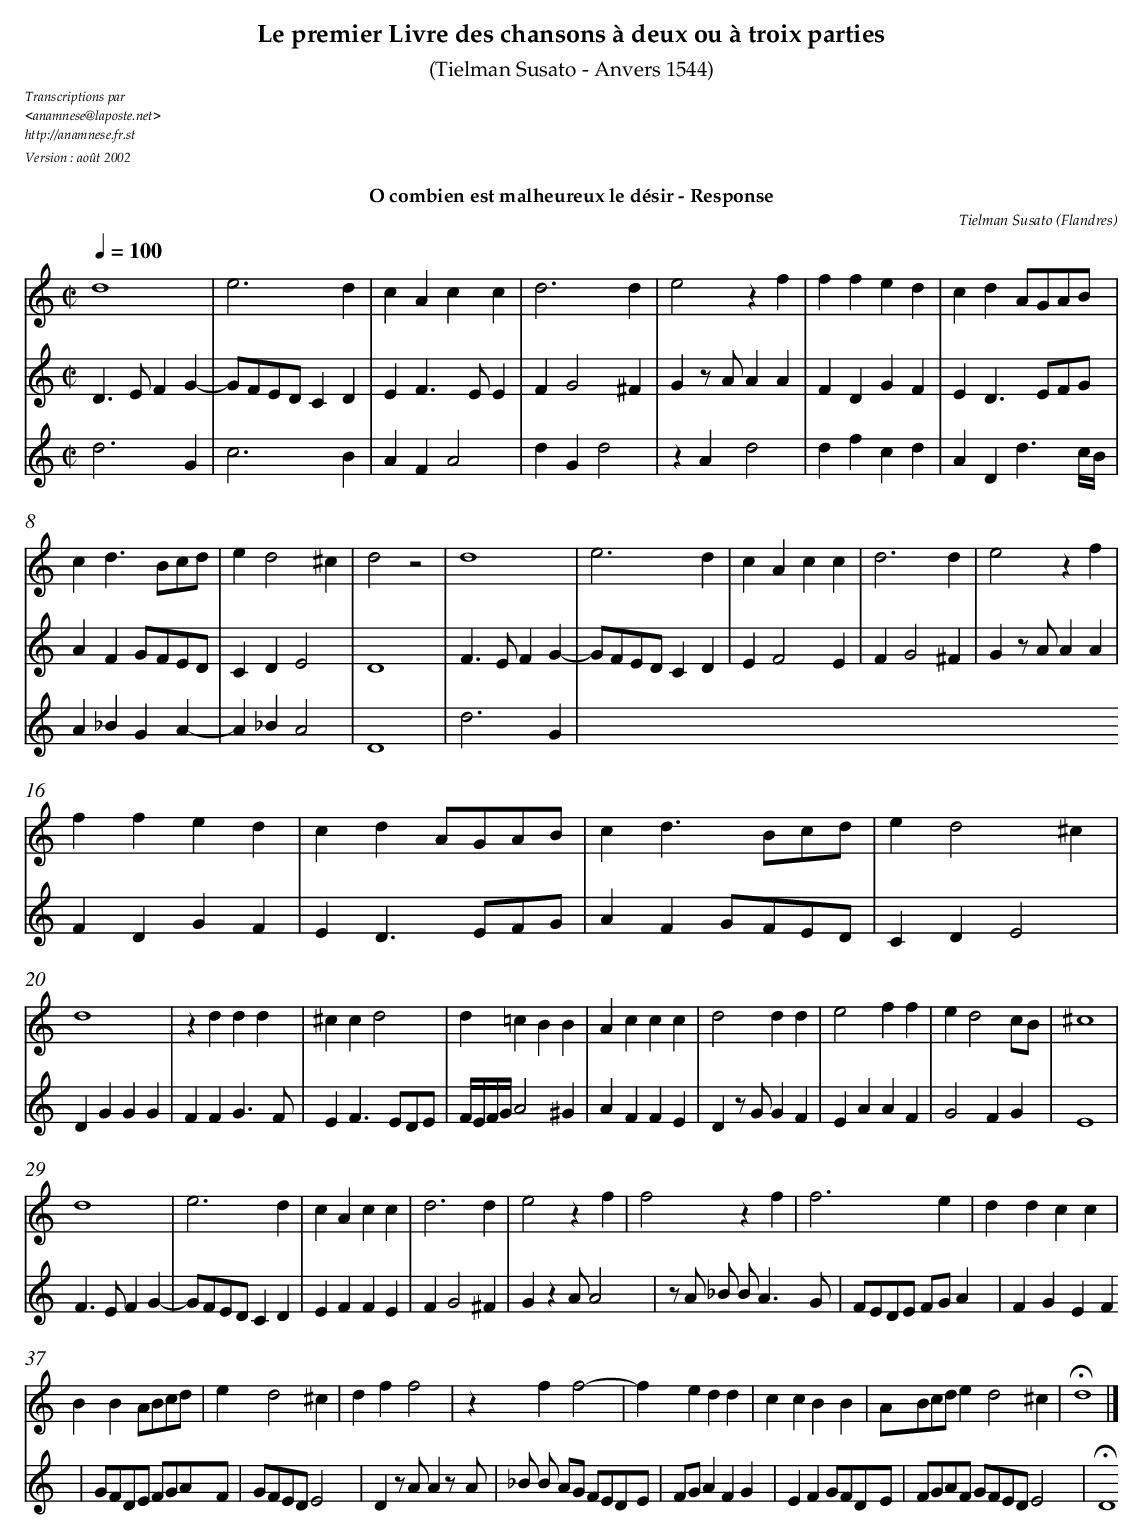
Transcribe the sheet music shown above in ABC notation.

X:1
T:O combien est malheureux le désir - Response
C:Tielman Susato
O:Flandres
L:1/4
Q:1/4=100
M:C|
K:C
V:1
d4 | e3d | cAcc | d3d | e2zf | ffed | cd A/G/A/B/ |
cd3/2 B/c/d/ | e d2 ^c | d2 z2 | d4 | e3d | cAcc | d3d | e2zf |
ffed | cd A/G/A/B/ | cd3/2 B/c/d/ | e d2 ^c |
d4 | zddd | ^c c d2|d =c BB | Accc | d2 dd | e2 ff | ed2c/B/ | ^c4 |
d4 | e3d | cAcc | d3d | e2zf | f2 zf | f3e | ddcc |
BB A/B/c/d/ | ed2^c | dff2 | zff2-|f edd | ccBB | A/B/c/d/ e d2^c | Hd4 |]
V:2
D>E FG-|G/F/E/D/ CD | EF>EE | FG2^F | G z/A/ AA | FDGF | ED>EF/G/ |
AF G/F/E/D/ | CDE2 | D4 | F>EFG-|
G/F/E/D/ CD | EF2E | FG2^F | G z/A/ AA | FDGF | ED>EF/G/ |
AF G/F/E/D/ | CDE2 | DGGG | FFG>F | EF>ED/E/ | F/4E/4F/4G/4A2 ^G |
AFFE | D z/G/GF | EAAF | G2FG | E4 |
F>EFG-|G/F/E/D/ CD | EFFE | FG2^F | GzA/A2 | z/A/ _B/ B/A>G | F/E/D/E/ F/G/ A | FGEF |
G/F/D/E/ F/G/A/F/ | G/F/E/D/E2 | D z/A/ A z/A/ | _B/ B/ A/G/ F/E/D/E/ |
F/G/ AFG | EF G/F/D/E/ | F/G/A/F/ G/F/E/D/ E2 | HD4 |]
V:3
d3 G |c3B | AFA2 | dGd2 | z Ad2 | dfcd | AD d3/2 c/4B/4 |
A_BGA-|A_BA2 | D4 | d3 G |
